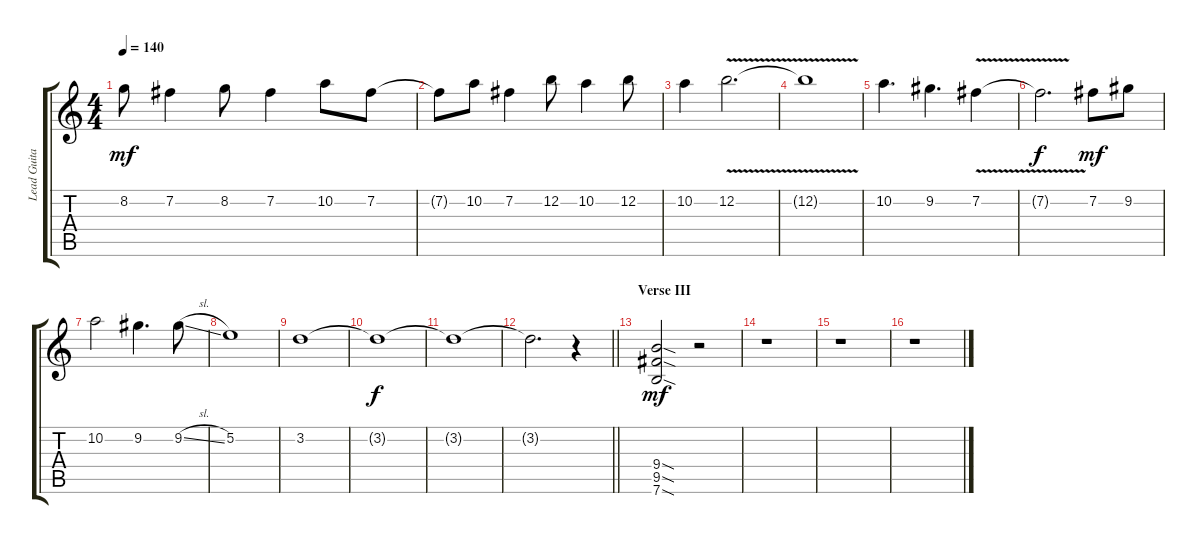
\track ("Lead Guitar" "Lead Guita") {instrument distortionguitar}
\staff {score tabs}
\tuning (E4 B3 G3 D3 A2 E2) {hide}
\ts (4 4)
\tempo 140
\clef g2
\ks c
8.2.8{dy mf} 7.2.4 8.2.8 7.2.4 10.2.8 7.2.8 |
7.2{t}.8 10.2.8 7.2.4 12.2.8 10.2.4 12.2.8 |
10.2.4 12.2{v}.2{d} |
12.2{t}.1 |
10.2.4{d} 9.2.4{d} 7.2{v}.4 |
7.2{t}.2{d dy f} 7.2.8{dy mf} 9.2.8 |
10.2.2 9.2.4{d} 9.2{sl}.8 |
5.2.1 |
3.2.1 |
3.2{t}.1{dy f} |
3.2{t}.1 |
\barLineRight lightlight
3.2{t}.2{d} r.4 |
\section ("" "Verse III")
(9.4{sod} 9.5{sod} 7.6{sod}).2{dy mf} r.2 |
r.1 |
r.1 |
r.1
